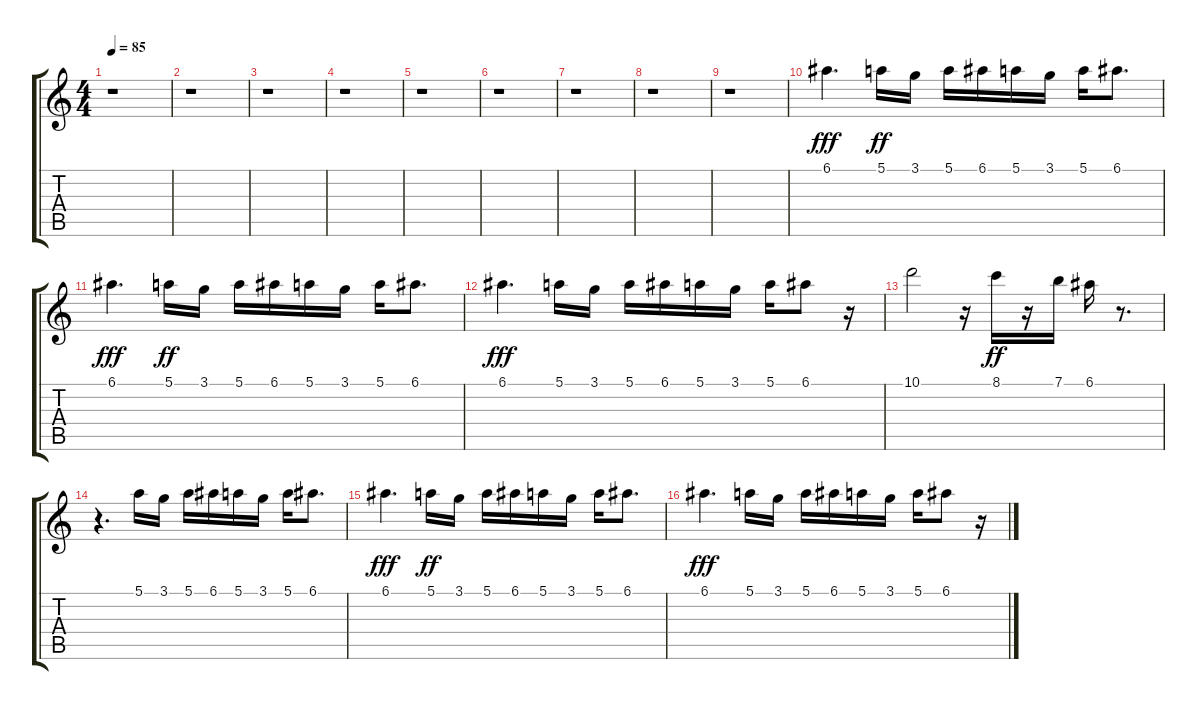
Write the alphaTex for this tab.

\track "" {instrument distortionguitar}
\staff {score tabs}
\tuning (E4 B3 G3 D3 A2 E2) {hide}
\ts (4 4)
\tempo 85
\clef g2
\ks c
r.1{dy mf} |
r.1 |
r.1 |
r.1 |
r.1 |
r.1 |
r.1 |
r.1 |
r.1 |
6.1.4{d dy fff} 5.1.16{dy ff} 3.1.16 5.1.16 6.1.16 5.1.16 3.1.16 5.1.16 6.1.8{d} |
6.1.4{d dy fff} 5.1.16{dy ff} 3.1.16 5.1.16 6.1.16 5.1.16 3.1.16 5.1.16 6.1.8{d} |
6.1.4{d dy fff} 5.1.16 3.1.16 5.1.16 6.1.16 5.1.16 3.1.16 5.1.16 6.1.8 r.16 |
10.1.2 r.16 8.1.16{dy ff} r.16 7.1.16 6.1.16 r.8{d} |
r.4{d} 5.1.16 3.1.16 5.1.16 6.1.16 5.1.16 3.1.16 5.1.16 6.1.8{d} |
6.1.4{d dy fff} 5.1.16{dy ff} 3.1.16 5.1.16 6.1.16 5.1.16 3.1.16 5.1.16 6.1.8{d} |
6.1.4{d dy fff} 5.1.16 3.1.16 5.1.16 6.1.16 5.1.16 3.1.16 5.1.16 6.1.8 r.16
